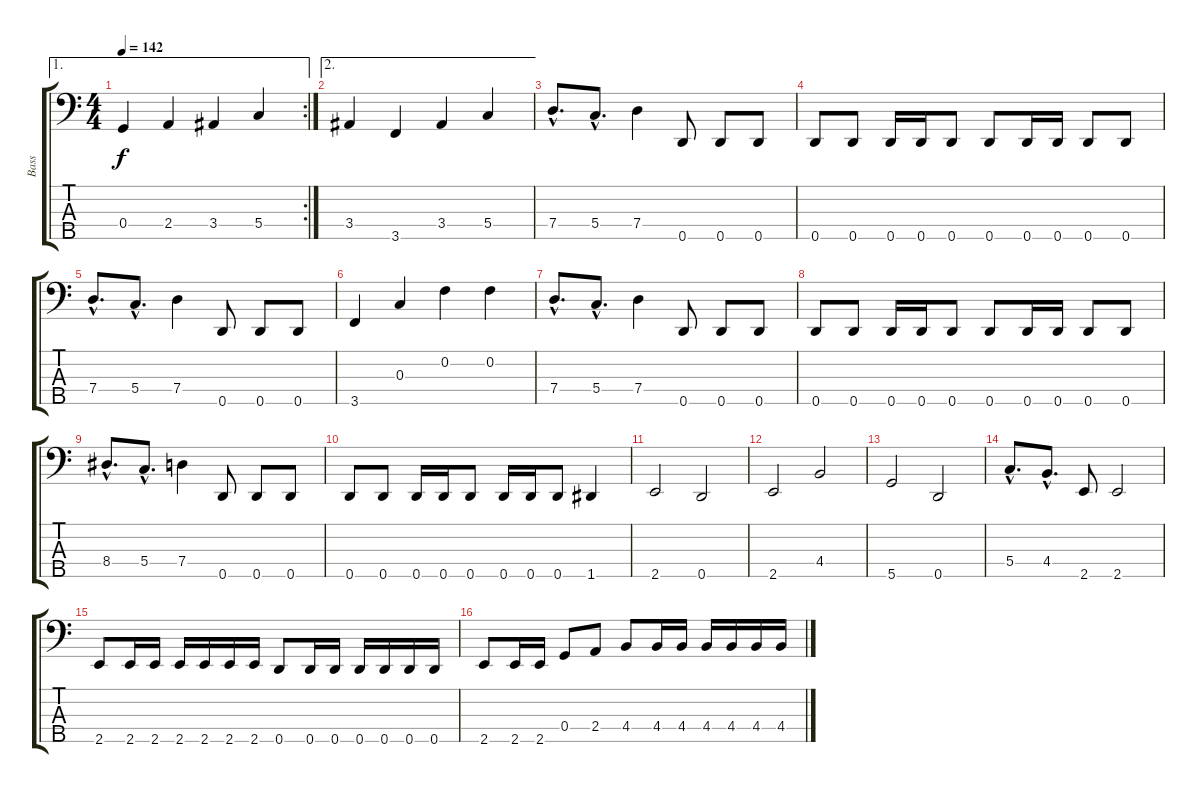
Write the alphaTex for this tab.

\track ("Bass" "Bass") {instrument electricbassfinger}
\staff {score tabs}
\tuning (A2 F2 C2 G1 D1) {hide}
\ae 1
\rc 2
\ts (4 4)
\tempo 142
\clef f4
\ks c
0.4.4{dy f} 2.4.4 3.4.4 5.4.4 |
\ae 2
3.4.4 3.5.4 3.4.4 5.4.4 |
7.4{hac}.8{d} 5.4{hac}.8{d} 7.4.4 0.5.8 0.5.8 0.5.8 |
0.5.8 0.5.8 0.5.16 0.5.16 0.5.8 0.5.8 0.5.16 0.5.16 0.5.8 0.5.8 |
7.4{hac}.8{d} 5.4{hac}.8{d} 7.4.4 0.5.8 0.5.8 0.5.8 |
3.5.4 0.3.4 0.2.4 0.2.4 |
7.4{hac}.8{d} 5.4{hac}.8{d} 7.4.4 0.5.8 0.5.8 0.5.8 |
0.5.8 0.5.8 0.5.16 0.5.16 0.5.8 0.5.8 0.5.16 0.5.16 0.5.8 0.5.8 |
8.4{hac}.8{d} 5.4{hac}.8{d} 7.4.4 0.5.8 0.5.8 0.5.8 |
0.5.8 0.5.8 0.5.16 0.5.16 0.5.8 0.5.16 0.5.16 0.5.8 1.5.4 |
2.5.2 0.5.2 |
2.5.2 4.4.2 |
5.5.2 0.5.2 |
5.4{hac}.8{d} 4.4{hac}.8{d} 2.5.8 2.5.2 |
2.5.8 2.5.16 2.5.16 2.5.16 2.5.16 2.5.16 2.5.16 0.5.8 0.5.16 0.5.16 0.5.16 0.5.16 0.5.16 0.5.16 |
2.5.8 2.5.16 2.5.16 0.4.8 2.4.8 4.4.8 4.4.16 4.4.16 4.4.16 4.4.16 4.4.16 4.4.16
